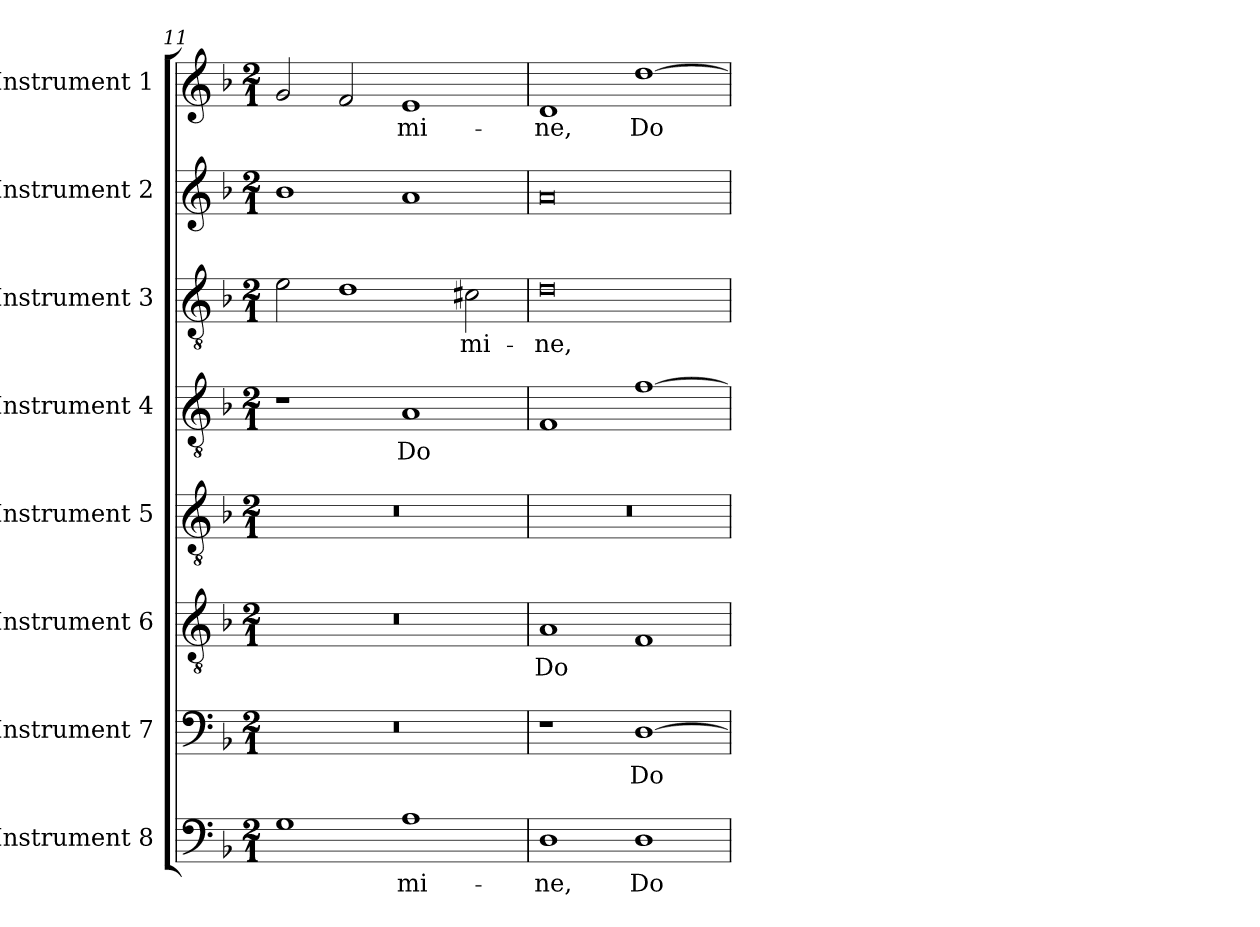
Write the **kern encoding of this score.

**kern	**text	**kern	**text	**kern	**text	**kern	**kern	**text	**kern	**text	**kern	**text	**kern	**text
*part8	*part8	*part7	*part7	*part6	*part6	*part5	*part4	*part4	*part3	*part3	*part2	*part2	*part1	*part1
*staff8	*staff8	*staff7	*staff7	*staff6	*staff6	*staff5	*staff4	*staff4	*staff3	*staff3	*staff2	*staff2	*staff1	*staff1
*I"Instrument 8	*	*I"Instrument 7	*	*I"Instrument 6	*	*I"Instrument 5	*I"Instrument 4	*	*I"Instrument 3	*	*I"Instrument 2	*	*I"Instrument 1	*
*clefF4	*	*clefF4	*	*clefGv2	*	*clefGv2	*clefGv2	*	*clefGv2	*	*clefG2	*	*clefG2	*
*k[b-]	*	*k[b-]	*	*k[b-]	*	*k[b-]	*k[b-]	*	*k[b-]	*	*k[b-]	*	*k[b-]	*
*F:	*	*F:	*	*F:	*	*F:	*F:	*	*F:	*	*F:	*	*F:	*
*M2/1	*	*M2/1	*	*M2/1	*	*M2/1	*M2/1	*	*M2/1	*	*M2/1	*	*M2/1	*
=11	=11	=11	=11	=11	=11	=11	=11	=11	=11	=11	=11	=11	=11	=11
!	!LO:LY:b:cj	!	!	!	!	!	!	!	!	!LO:LY:b:cj	!	!LO:LY:b:cj	!	!LO:LY:b:cj
1G	--	0r	.	0r	.	0r	1r	.	2e\	--	1b-	--	2g/	-
!	!	!	!	!	!	!	!	!	!	!LO:LY:b:cj	!	!	!	!LO:LY:b:cj
.	.	.	.	.	.	.	.	.	1d	--	.	.	2f/	--
!	!LO:LY:b:cj	!	!	!	!	!	!	!LO:LY:b:cj	!	!	!	!LO:LY:b:cj	!	!LO:LY:b:cj
1A	-mi-	.	.	.	.	.	1A	Do-	.	.	1a	--	1e	-mi-
!	!	!	!	!	!	!	!	!	!	!LO:LY:b:cj	!	!	!	!
.	.	.	.	.	.	.	.	.	2c#X\	-mi-	.	.	.	.
=12	=12	=12	=12	=12	=12	=12	=12	=12	=12	=12	=12	=12	=12	=12
!	!LO:LY:b:cj	!	!	!	!LO:LY:b:cj	!	!	!LO:LY:b:cj	!	!LO:LY:b:cj	!	!LO:LY:b:cj	!	!LO:LY:b:cj
1D	-ne,	1r	.	1A	Do-	0r	1F	--	0d	-ne,	0a	--	1d	-ne,
!	!LO:LY:b:cj	!	!LO:LY:b:cj	!	!LO:LY:b:cj	!	!	!LO:LY:b:cj	!	!	!	!	!	!LO:LY:b:cj
1D	Do-	[>1D	Do-	1F	--	.	[>1f	--	.	.	.	.	[>1dd	Do-
=	=	=	=	=	=	=	=	=	=	=	=	=	=	=
*-	*-	*-	*-	*-	*-	*-	*-	*-	*-	*-	*-	*-	*-	*-
